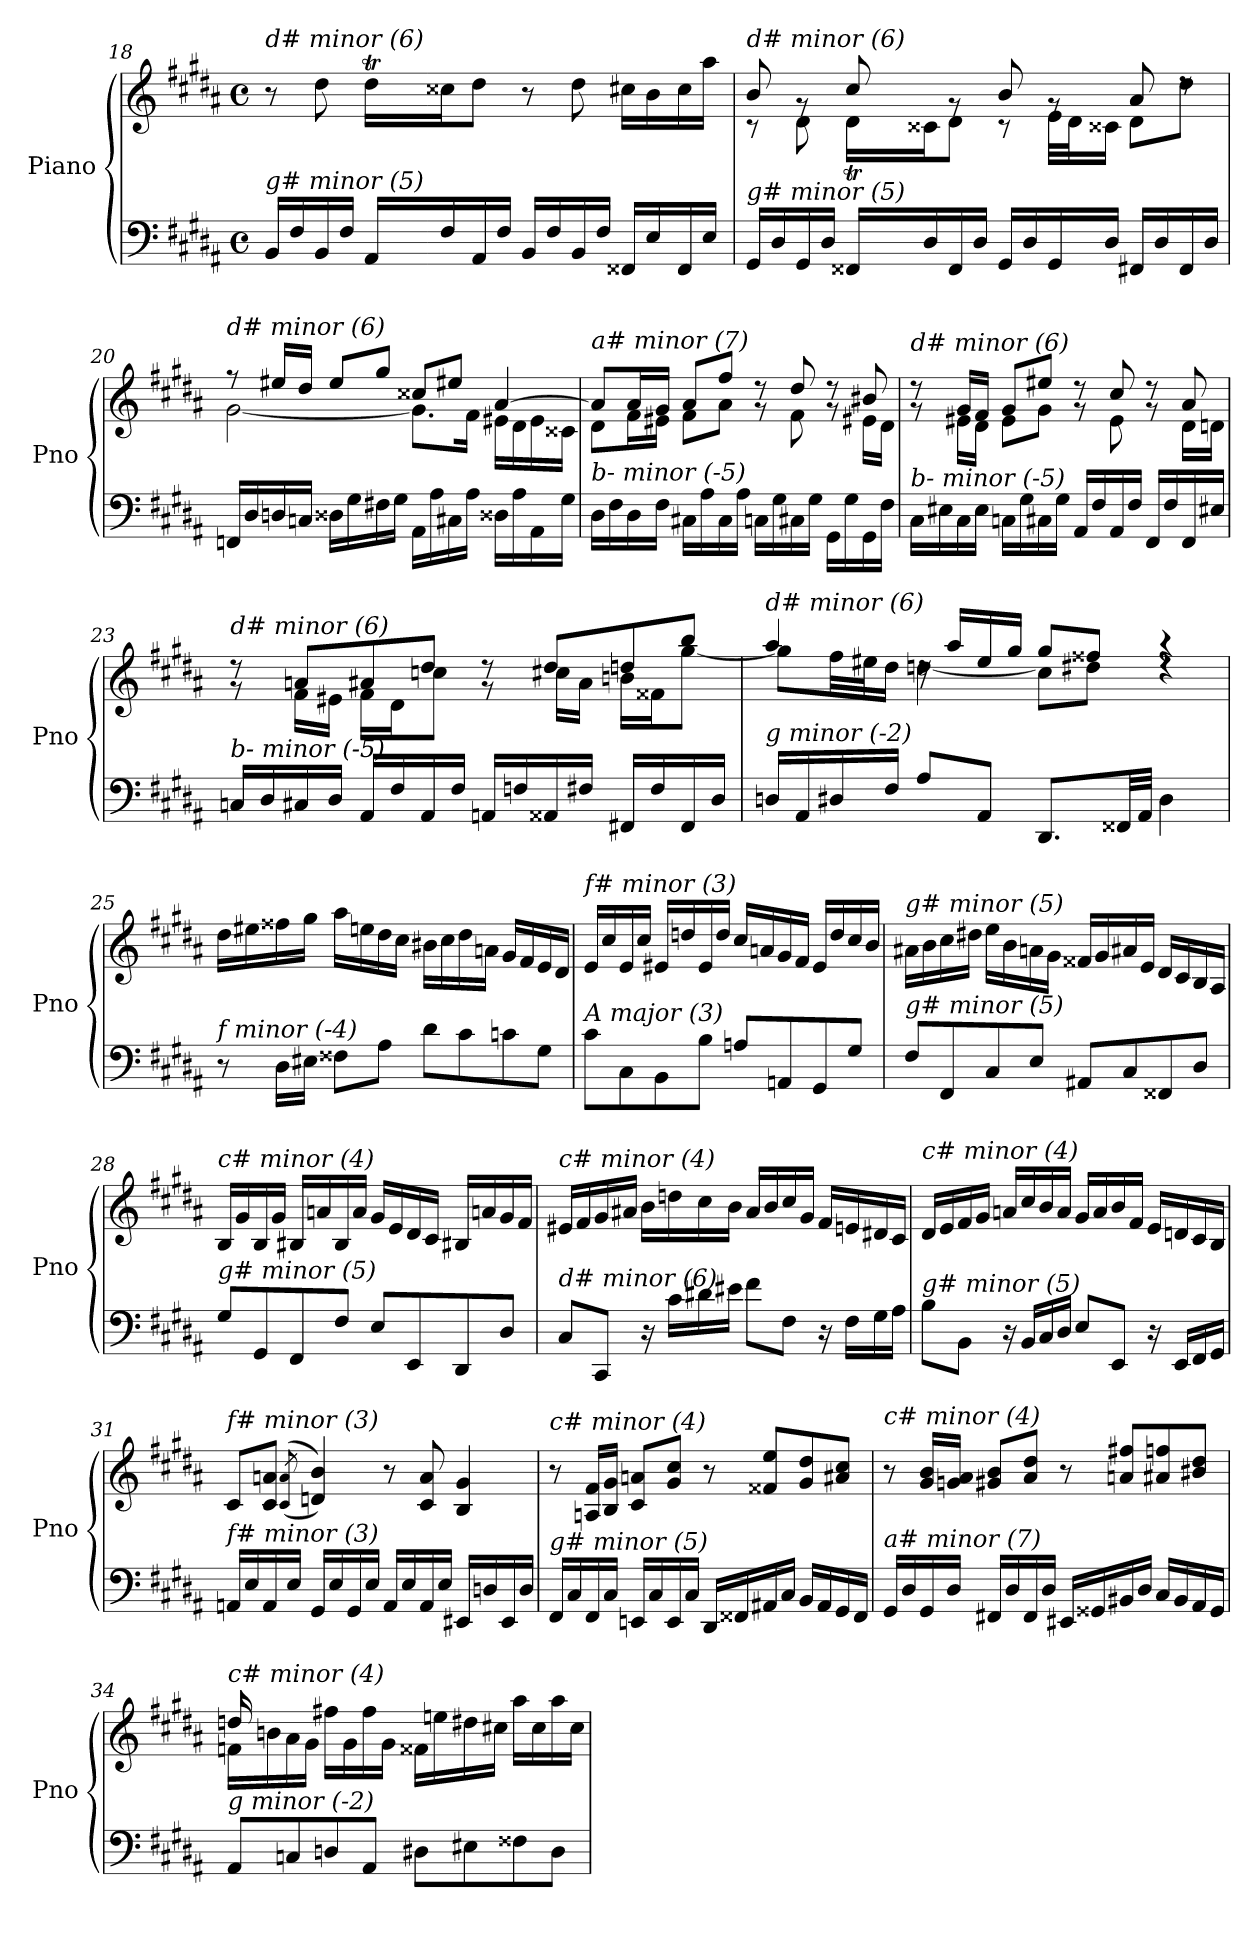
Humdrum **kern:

**kern	**kern
*part1	*part1
*staff2	*staff1
*I"Piano	*
*I'Pno	*
*clefF4	*clefG2
*k[f#c#g#d#a#]	*k[f#c#g#d#a#]
*M4/4	*M4/4
*met(c)	*met(c)
=18	=18
*^	*^
!	!	!LO:TX:i:t=d# minor (6)	!
!LO:TX:i:t=g# minor (5)	!	!	!
4ryy	16BB/LL	8r	4ryy
.	16F#/	.	.
.	16BB/	8dd#\	.
.	16F#/JJ	.	.
16.ryy	16AA#/LL	16dd#t\LL	64dd#!yy
.	.	.	64ee!yy
.	.	.	16dd#!yy
.	16F#/	16cc##Xi\J	.
2ryy	.	.	2ryy
.	16AA#/	8dd#\J	.
.	16F#/JJ	.	.
.	16BB/LL	8r	.
.	16F#/	.	.
.	16BB/	8dd#\	.
.	16F#/JJ	.	.
.	16FF##X/LL	16cc#X\LL	.
.	16E/	16b\	.
8ryy	.	.	8ryy
.	16FF##/	16cc#\	.
.	16E/JJ	16aa#\JJ	.
32ryy	.	.	32ryy
!!LO:LB:g=z
=19	=19	=19	=19
*	*	*	*^
!	!	!LO:TX:i:t=d# minor (6)	!	!
!LO:TX:i:t=g# minor (5)	!	!	!	!
4ryy	16GG#/LL	8b/	8r	4ryy
.	16D#/	.	.	.
.	16GG#/	8rg	8d#\	.
.	16D#/JJ	.	.	.
16ryy	16FF##X/LL	8cc#/	16d#t\LL	64d#!yy
.	.	.	.	64e!yy
.	.	.	.	32d#!yy
2ryy	16D#/	.	16c##X\J	2ryy
.	16FF##/	8rg	8d#\J	.
.	16D#/JJ	.	.	.
.	16GG#/LL	8b/	8r	.
.	16D#/	.	.	.
.	16GG#/	8rg	32e\LLL	.
.	.	.	32d#\J	.
.	16D#/JJ	.	16c##X\JJ	.
.	16FF#X/LL	8a#/	8d#\L	.
8.ryy	16D#/	.	.	8.ryy
.	16FF#/	8rdd	8dd#\J	.
.	16D#/JJ	.	.	.
*	*	*	*v	*v
=20	=20	=20	=20
!	!	!LO:TX:i:t=d# minor (6)	!
!LO:TX:i:t=c minor (-3)	!	!	!
*v	*v	*	*
16FFnj/LL	8r	[2g#\
16D#/	.	.
16Dnj/	16ee#X/LL	.
16Cnj/JJ	16dd#/JJ	.
16D##j\LL	8ee#/L	.
16G#\	.	.
16F#Xj\	8gg#/J	.
16G#\JJ	.	.
16AA#\LL	8cc##X/L	8.g#\L]
16A#\	.	.
16C#Xj\	8ee#X/J	.
16A#\JJ	.	16f#\Jk
16D##Xj\LL	[4a#/	16e#X\LL
16A#\	.	16d#\
16AA#\	.	16e#\
16G#\JJ	.	16c##X\JJ
=21	=21	=21
!	!LO:TX:i:t=a# minor (7)	!
!LO:TX:i:t=b- minor (-5)	!	!
16D#\LL	8a#/L]	8d#\L
16F#\	.	.
16D#\	16a#/L	16f#\L
16F#\JJ	16g#/JJ	16e#X\JJ
16C#X\LL	8a#/L	8f#\L
16A#\	.	.
16C#\	8ff#/J	8a#\J
16A#\JJ	.	.
16Cnj\LL	8rg	8rdd
16G#\	.	.
16C#j\	8dd#/	8f#\
16G#\JJ	.	.
16GG#\LL	8rg	8rdd
16G#\	.	.
16GG#\	8b#X/	16e#X\LL
16F#\JJ	.	16d#\JJ
!!LO:LB:g=z	!!
=22	=22	=22
!	!LO:TX:i:t=d# minor (6)	!
!LO:TX:i:t=b- minor (-5)	!	!
16C#\LL	8rg	8rdd
16E#X\	.	.
16C#\	16g#/LL	16e#X\LL
16E#\JJ	16f#/JJ	16d#\JJ
16Cnj\LL	8g#/L	8e#\L
16G#\	.	.
16C#j\	8ee#X/J	8g#\J
16G#\JJ	.	.
16AA#/LL	8rg	8rdd
16F#/	.	.
16AA#/	8cc#/	8e#\
16F#/JJ	.	.
16FF#/LL	8rg	8rdd
16F#/	.	.
16FF#/	8a#/	16d#\LL
16E#X/JJ	.	16dnj\JJ
=23	=23	=23
!	!LO:TX:i:t=d# minor (6)	!
!LO:TX:i:t=b- minor (-5)	!	!
16Cnj/LL	8rg	8rdd
16D#/	.	.
16C#j/	8anj/L	16f#\LL
16D#/JJ	.	16e#X\JJ
16AA#/LL	8a#/	16f#\LL
16F#/	.	16d#\J
16AA#/	8dd#/J	8ccnj\J
16F#/JJ	.	.
16AAnj/LL	8rg	8rdd
16Fnj/	.	.
16AA##j/	8dd#/L	16cc#j\LL
16F#j/JJ	.	16a#\JJ
16FF#Xj/LL	8ddnj/	16bn\LL
16F#j/	.	16f##Xj\J
16FF#j/	8bb/J	[8gg#\J
16D#/JJ	.	.
=24	=24	=24
!	!LO:TX:i:t=d# minor (6)	!
!LO:TX:i:t=g minor (-2)	!	!
16Dnj/LL	4aa#/	8gg#\L]
16AA#/	.	.
16D#/	.	32ff#\LL
.	.	32ee#X\J
16F#/JJ	.	16dd#\JJ
8A#/L	16rdd	[4ddnj\
.	16aa#/LL	.
8AA#/J	16ee#/	.
.	16gg#/JJ	.
8.DD#/L	8gg#/L	8cc##\L]
.	8ff##X/J	8dd#\J
32FF##X/LL	.	.
32AA#/JJJ	.	.
4D#\	4r	4rdd
!!LO:LB:g=z
=25	=25	=25
!	!LO:TX:i:t=d# minor (6)	!
!LO:TX:i:t=f minor (-4)	!	!
*	*v	*v
8r	16dd#\LL
.	16ee#X\
16D#\LL	16ff##Xi\
16E#Xi\JJ	16gg#\JJ
8F##X\L	16aa#\LL
.	16een\
8A#\J	16dd#\
.	16cc#\JJ
8d#\L	16b#Xi\LL
.	16cc#\
8c#\	16dd#\
.	16an\JJ
8cnj\	16g#/LL
.	16f#/
8G#\J	16e/
.	16d#/JJ
=26	=26
!	!LO:TX:i:t=f# minor (3)
!LO:TX:i:t=A major (3)	!
8c#\L	16e/LL
.	16cc#/
8C#\	16e/
.	16cc#/JJ
8BB\	16e#X/LL
.	16ddn/
8B\J	16e#/
.	16dd/JJ
8An/L	16cc#/LL
.	16an/
8AAn/	16g#/
.	16f#/JJ
8GG#/	16e#/LL
.	16dd/
8G#/J	16cc#/
.	16b/JJ
=27	=27
!	!LO:TX:i:t=g# minor (5)
!LO:TX:i:t=g# minor (5)	!
8F#/L	16a#X\LL
.	16b\
8FF#/	16cc#\
.	16dd#X\JJ
8C#/	16ee\LL
.	16b\
8E/J	16an\
.	16g#\JJ
8AA#X/L	16f##X/LL
.	16g#/
8C#/	16a#X/
.	16e/JJ
8FF##X/	16d#/LL
.	16c#/
8D#/J	16B/
.	16A#/JJ
!!LO:LB:g=z
=28	=28
!	!LO:TX:i:t=c# minor (4)
!LO:TX:i:t=g# minor (5)	!
8G#/L	16B/LL
.	16g#/
8GG#/	16B/
.	16g#/JJ
8FF#/	16B#X/LL
.	16an/
8F#/J	16B#/
.	16a/JJ
8E/L	16g#/LL
.	16e/
8EE/	16d#/
.	16c#/JJ
8DD#/	16B#X/LL
.	16an/
8D#/J	16g#/
.	16f#/JJ
=29	=29
!	!LO:TX:i:t=c# minor (4)
!LO:TX:i:t=d# minor (6)	!
8C#/L	16e#X/LL
.	16f#/
8CC#/J	16g#/
.	16a#X/JJ
16r	16b\LL
16c#\LL	16ddn\
16d#X\	16cc#\
16e#X\JJ	16b\JJ
8f#\L	16a#/LL
.	16b/
8F#\J	16cc#/
.	16g#/JJ
16r	16f#/LL
16F#\LL	16en/
16G#\	16d#X/
16A#\JJ	16c#/JJ
=30	=30
!	!LO:TX:i:t=c# minor (4)
!LO:TX:i:t=g# minor (5)	!
8B\L	16d#/LL
.	16e/
8BB\J	16f#/
.	16g#/JJ
16r	16an/LL
16BB/LL	16cc#/
16C#/	16b/
16D#/JJ	16a/JJ
8E/L	16g#/LL
.	16a/
8EE/J	16b/
.	16f#/JJ
16r	16e/LL
16EE/LL	16dn/
16FF#/	16c#/
16GG#/JJ	16B/JJ
!!LO:LB:g=z
=31	=31
!	!LO:TX:i:t=f# minor (3)
!LO:TX:i:t=f# minor (3)	!
16AAn/LL	8c#/L
16E/	.
16AA/	8c#/ 8an/J
16E/JJ	.
.	((>8qc#/ 8qa/
16GG#/LL	4dn/ 4b/))
16E/	.
16GG#/	.
16E/JJ	.
16AA/LL	8r
16E/	.
16AA/	8c#/ 8a/
16E/JJ	.
16EE#X/LL	4B/ 4g#/
16Dn/	.
16EE#/	.
16D/JJ	.
=32	=32
!	!LO:TX:i:t=c# minor (4)
!LO:TX:i:t=g# minor (5)	!
16FF#/LL	8r
16C#/	.
16FF#/	16An/ 16f#/LL
16C#/JJ	16B/ 16g#/JJ
16EEn/LL	8c#/ 8an/L
16C#/	.
16EE/	8g#/ 8cc#/J
16C#/JJ	.
16DD#/LL	8r
16FF##X/	.
16AA#X/	8f##X/ 8ee/L
16C#/JJ	.
16BB/LL	8g#/ 8dd#/
16AA#/	.
16GG#/	8a#X/ 8cc#/J
16FF##/JJ	.
=33	=33
!	!LO:TX:i:t=c# minor (4)
!LO:TX:i:t=a# minor (7)	!
16GG#/LL	8r
16D#/	.
16GG#/	16g#/ 16b/LL
16D#/JJ	16gnj/ 16a#/JJ
16FF#X/LL	8g#/ 8b/L
16D#/	.
16FF#/	8a#/ 8dd#/J
16D#/JJ	.
16EE#X/LL	8r
16GG##X/	.
16BB#X/	8anj/ 8ff#X/L
16D#/JJ	.
16C#/LL	8a#/ 8ffnj/
16BB#/	.
16AA#/	8b#X/ 8dd#/J
16GG##/JJ	.
!!LO:PB:g=z
=34	=34
*^	*^
!	!	!LO:TX:i:t=c# minor (4)	!
!LO:TX:i:t=g minor (-2)	!	!	!
16ryy	8AA#/L	16fnj\LL	16ddnj/
2...ryy	.	16bn\	2...ryy
.	8Cnj/	16a#\	.
.	.	16g#\JJ	.
.	8Dnj/	16ff#Xj\LL	.
.	.	16g#\	.
.	8AA#/J	16ff#j\	.
.	.	16g#\JJ	.
.	8D#\L	16f##X\LL	.
.	.	16een\	.
.	8E#Xi\	16dd#\	.
.	.	16cc#X\JJ	.
.	8F##X\	16aa#\LL	.
.	.	16cc#\	.
.	8D#\J	16aa#\	.
.	.	16cc#\JJ	.
*v	*v	*	*
*	*v	*v
=	=
*-	*-
